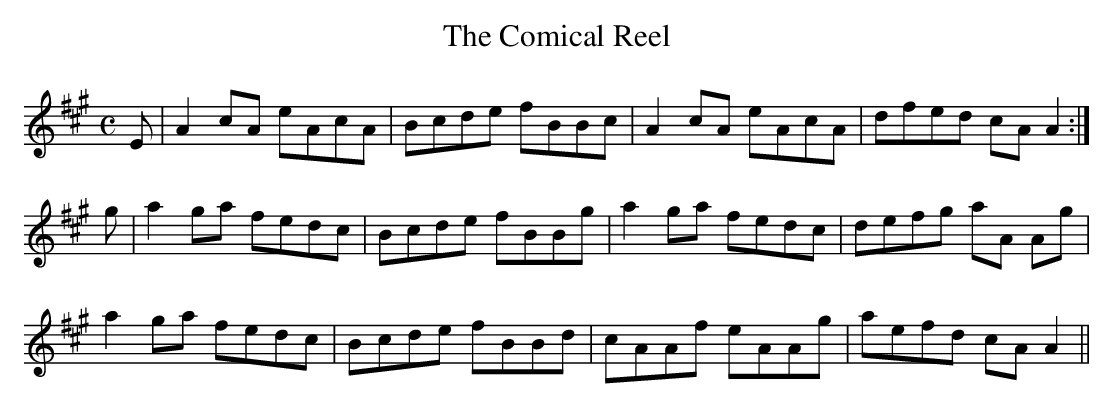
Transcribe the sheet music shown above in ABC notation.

X:1
T:Comical Reel, The
M:C
L:1/8
K:A
E|A2 cA eAcA|Bcde fBBc|A2 cA eAcA|dfed cA A2:|
g|a2 ga fedc|Bcde fBBg|a2 ga fedc|defg aA Ag|
a2 ga fedc|Bcde fBBd|cAAf eAAg|aefd cA A2||
